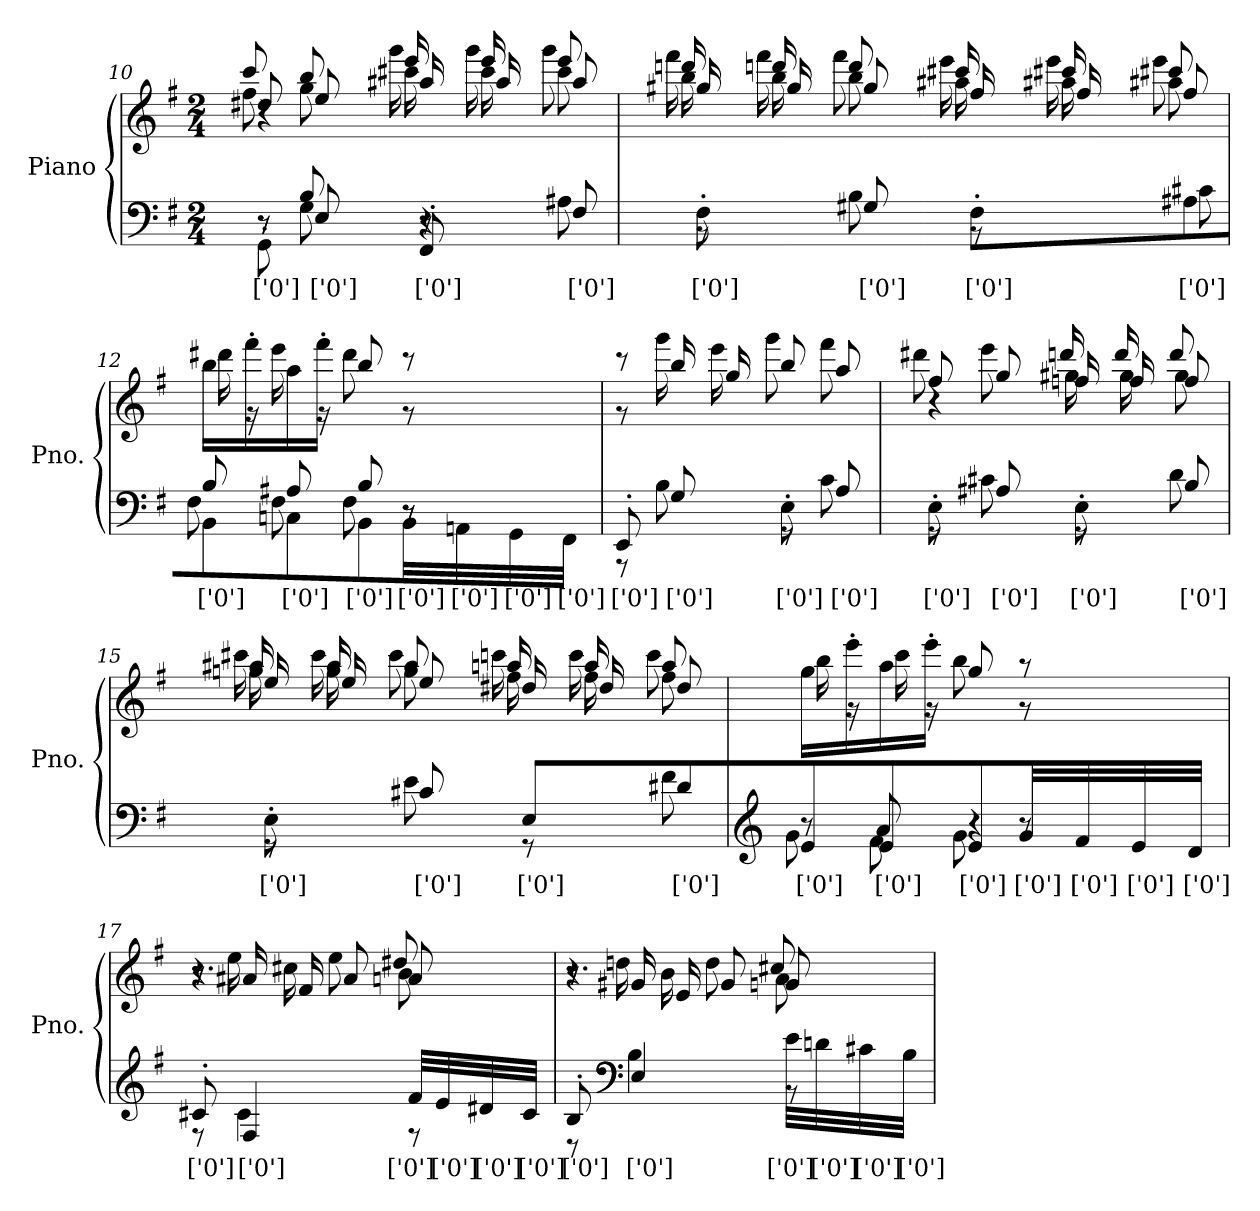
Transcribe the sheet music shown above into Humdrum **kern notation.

**kern	**text	**kern
*part1	*part1	*part1
*staff2	*staff2	*staff1
*I"Piano	*	*
*I'Pno.	*	*
!!LO:LB:g=z
*clefF4	*	*clefG2
*k[f#]	*	*k[f#]
*M2/4	*	*M2/4
=10	=10	=10
*^	*	*^
*	*^	*	*	*^
*	*	*	*	*	*	*^
8GG'i\L	8r	8r	['0']	8dd#X	8ff#	8ccc	4r
8Ei	8G	8B	['0']	8ee	8gg	8bb	.
8FF#'i/L	8r	4r	['0']	16aa#X	16ccc#X	16eee	16ggg
.	.	.	.	16aa#	16ccc#	16eee	16ggg
8F#i	8A#X	.	['0']	8aa#	8ccc#	8eee	8ggg
*v	*v	*v	*	*	*	*	*
=11	=11	=11	=11	=11	=11
*^	*	*	*	*	*
8F#'i\L	8r	['0']	16gg#X	16bb	16dddn	16fff#
.	.	.	16gg#	16bb	16dddn	16fff#
8G#Xi	8B	['0']	8gg#	8bb	8ddd	8fff#
8F#'i\L	8r	['0']	16ff#	16aa#X	16ccc#X	16eee
.	.	.	16ff#	16aa#X	16ccc#X	16eee
8A#Xi	8c#X	['0']	8ff#	8aa#X	8ccc#X	8eee
*v	*v	*	*	*	*	*
*	*	*v	*v	*v	*v
=12	=12	=12
*^	*	*^
*	*^	*	*	*
8BBi	8F#	8B	['0']	16bb	16ddd#X
.	.	.	.	16fff#'\	16r
8Cni	8F#	8A#X	['0']	16aa	16eee
.	.	.	.	16fff#'\JJ	16r
8BBi	8F#	8B	['0']	8bb	8ddd#
32BBi\LL	8r	8r	['0']	8r	8r
32AAni\	.	.	['0']	.	.
32GGi\	.	.	['0']	.	.
32FF#i\JJJ	.	.	['0']	.	.
*v	*v	*v	*	*	*
=13	=13	=13	=13
*^	*	*	*
8EE'i/L	8r	['0']	8r	8r
8Gi	8B	['0']	16bb	16ggg
.	.	.	16gg	16eee
8E'i\L	8r	['0']	8bb	8ggg
8Ai	8c	['0']	8aa	8fff#
*	*	*	*v	*v
!!LO:LB:g=z
=14	=14	=14	=14
*	*	*	*^
*	*	*	*	*^
8E'i\L	8r	['0']	8ff#	8ddd#X	4r
8A#Xi	8c#X	['0']	8gg	8eee	.
8E'i\L	8r	['0']	16ffn	16gg#X	16dddn
.	.	.	16ff	16gg#	16ddd
8Bi	8d	['0']	8ff	8gg#	8ddd
*	*	*	*v	*v	*v
=15	=15	=15	=15
*	*	*	*^
*	*	*	*	*^
*	*	*	*	*	*^
8E'i\L	8r	['0']	16ee	16ggn	16aa#X	16ccc#X
.	.	.	16ee	16gg	16aa#	16ccc#
8c#Xi	8e	['0']	8ee	8gg	8aa#	8ccc#
8Ei\L	8r	['0']	16dd#X	16ff#	16aan	16cccn
.	.	.	16dd#	16ff#	16aa	16ccc
8d#Xi	8f#	['0']	8dd#	8ff#	8aa	8ccc
*v	*v	*	*	*	*	*
*	*	*v	*v	*v	*v
=16	=16	=16
*clefG2	*	*
*^	*	*^
*	*^	*	*	*
8ei	8g	8r	['0']	16gg	16bb
.	.	.	.	16eee'\	16r
8e	8f#i	8a	['0']	16aa	16ccc
.	.	.	.	16eee'\JJ	16r
8e	8gi	4r	['0']	8gg	8bb
32gi/LL	8r	.	['0']	8r	8r
32f#i/	.	.	['0']	.	.
32ei/	.	.	['0']	.	.
32di/JJJ	.	.	['0']	.	.
*v	*v	*v	*	*	*
*	*	*v	*v
!!LO:LB:g=z
=17	=17	=17
*^	*	*^
*	*	*	*	*^
8c#X'i/	8r	['0']	8r	8r	4.r
4F#i	4c#	['0']	16a#X	16ee	.
.	.	.	16f#	16cc#X	.
.	.	.	8a#	8ee	.
32f#i/LLL	8r	['0']	8an	8b	8dd#X
32ei/	.	['0']	.	.	.
32d#Xi/	.	['0']	.	.	.
32c#i/JJJ	.	['0']	.	.	.
=18	=18	=18	=18	=18	=18
8B'i/	8r	['0']	8r	8r	4.r
*clefF4	*	*	*	*	*
4Ei	4B	['0']	16g#X	16ddn	.
.	.	.	16e	16b	.
.	.	.	8g#	8dd	.
32ei\LLL	8r	['0']	8gn	8a	8cc#X
32dni\	.	['0']	.	.	.
32c#Xi\	.	['0']	.	.	.
32Bi\JJJ	.	['0']	.	.	.
*v	*v	*	*	*	*
*	*	*v	*v	*v
=	=	=
*-	*-	*-
